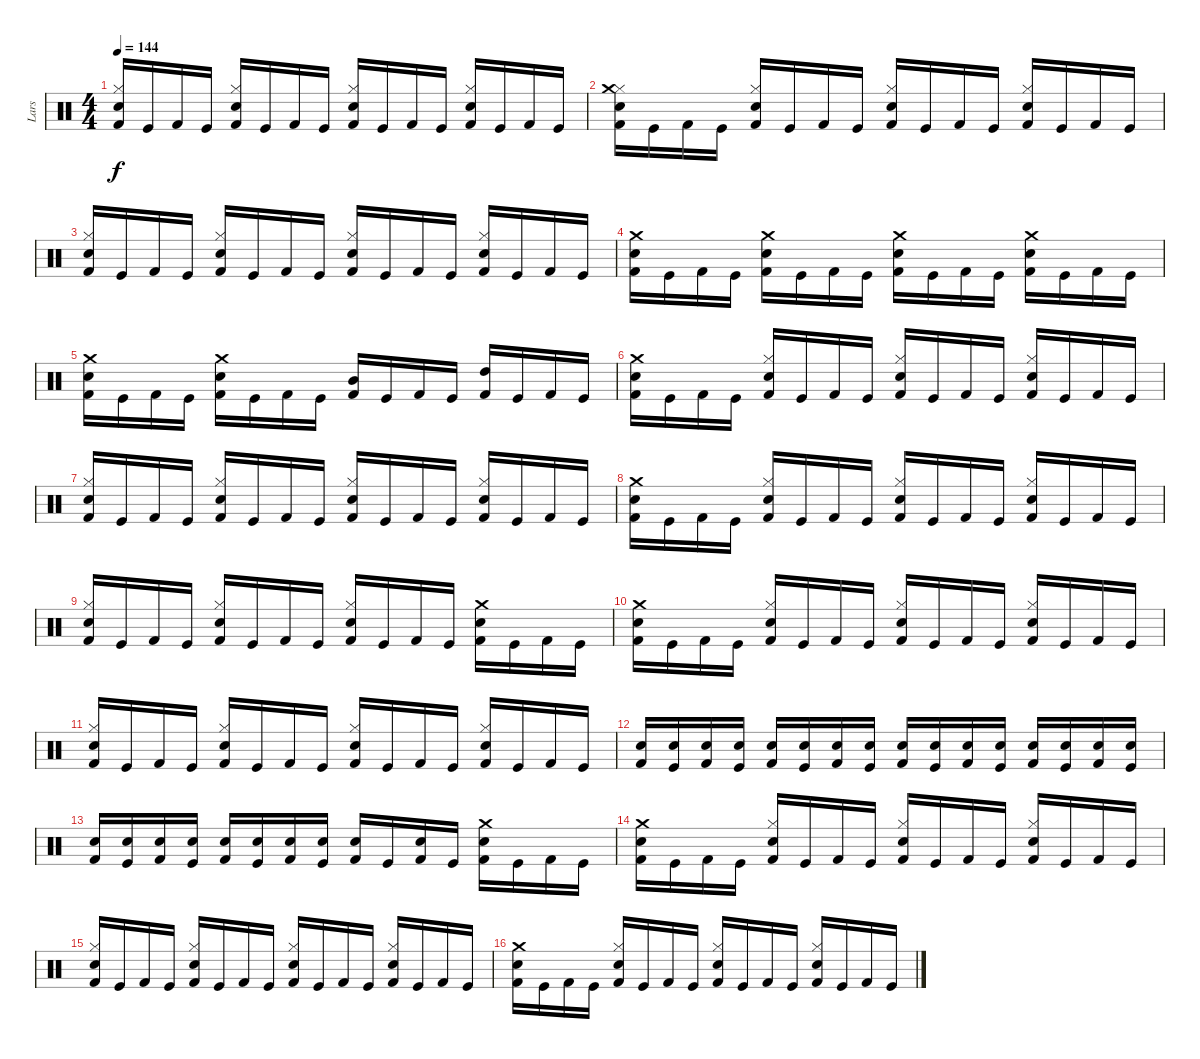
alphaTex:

\track ("Lars" "Lars") {instrument percussion}
\staff {score}
\articulation defaults
\ts (4 4)
\tempo 144
\clef neutral
\ks c
("Snare (hit) 2" "Hi-Hat (closed)" "Kick (hit) 2").16{dy f} "Kick (hit)".16 "Kick (hit) 2".16 "Kick (hit)".16 ("Snare (hit) 2" "Hi-Hat (closed)" "Kick (hit) 2").16 "Kick (hit)".16 "Kick (hit) 2".16 "Kick (hit)".16 ("Snare (hit) 2" "Hi-Hat (closed)" "Kick (hit) 2").16 "Kick (hit)".16 "Kick (hit) 2".16 "Kick (hit)".16 ("Snare (hit) 2" "Hi-Hat (closed)" "Kick (hit) 2").16 "Kick (hit)".16 "Kick (hit) 2".16 "Kick (hit)".16 |
("Hi-Hat (closed)" "Snare (hit) 2" "Crash medium (hit)" "Kick (hit) 2").16 "Kick (hit)".16 "Kick (hit) 2".16 "Kick (hit)".16 ("Hi-Hat (closed)" "Snare (hit) 2" "Kick (hit) 2").16 "Kick (hit)".16 "Kick (hit) 2".16 "Kick (hit)".16 ("Hi-Hat (closed)" "Snare (hit) 2" "Kick (hit) 2").16 "Kick (hit)".16 "Kick (hit) 2".16 "Kick (hit)".16 ("Hi-Hat (closed)" "Snare (hit) 2" "Kick (hit) 2").16 "Kick (hit)".16 "Kick (hit) 2".16 "Kick (hit)".16 |
("Hi-Hat (closed)" "Snare (hit) 2" "Kick (hit) 2").16 "Kick (hit)".16 "Kick (hit) 2".16 "Kick (hit)".16 ("Hi-Hat (closed)" "Snare (hit) 2" "Kick (hit) 2").16 "Kick (hit)".16 "Kick (hit) 2".16 "Kick (hit)".16 ("Hi-Hat (closed)" "Snare (hit) 2" "Kick (hit) 2").16 "Kick (hit)".16 "Kick (hit) 2".16 "Kick (hit)".16 ("Hi-Hat (closed)" "Snare (hit) 2" "Kick (hit) 2").16 "Kick (hit)".16 "Kick (hit) 2".16 "Kick (hit)".16 |
("Snare (hit) 2" "Crash medium (hit)" "Kick (hit) 2").16 "Kick (hit)".16 "Kick (hit) 2".16 "Kick (hit)".16 ("Snare (hit) 2" "Crash medium (hit)" "Kick (hit) 2").16 "Kick (hit)".16 "Kick (hit) 2".16 "Kick (hit)".16 ("Snare (hit) 2" "Crash medium (hit)" "Kick (hit) 2").16 "Kick (hit)".16 "Kick (hit) 2".16 "Kick (hit)".16 ("Snare (hit) 2" "Crash medium (hit)" "Kick (hit) 2").16 "Kick (hit)".16 "Kick (hit) 2".16 "Kick (hit)".16 |
("Snare (hit) 2" "Crash medium (hit)" "Kick (hit) 2").16 "Kick (hit)".16 "Kick (hit) 2".16 "Kick (hit)".16 ("Snare (hit) 2" "Crash medium (hit)" "Kick (hit) 2").16 "Kick (hit)".16 "Kick (hit) 2".16 "Kick (hit)".16 ("Mid Tom (hit)" "Kick (hit) 2").16 "Kick (hit)".16 "Kick (hit) 2".16 "Kick (hit)".16 ("High Tom (hit)" "Kick (hit) 2").16 "Kick (hit)".16 "Kick (hit) 2".16 "Kick (hit)".16 |
("Crash medium (hit)" "Snare (hit) 2" "Kick (hit) 2").16 "Kick (hit)".16 "Kick (hit) 2".16 "Kick (hit)".16 ("Hi-Hat (closed)" "Snare (hit) 2" "Kick (hit) 2").16 "Kick (hit)".16 "Kick (hit) 2".16 "Kick (hit)".16 ("Hi-Hat (closed)" "Snare (hit) 2" "Kick (hit) 2").16 "Kick (hit)".16 "Kick (hit) 2".16 "Kick (hit)".16 ("Hi-Hat (closed)" "Snare (hit) 2" "Kick (hit) 2").16 "Kick (hit)".16 "Kick (hit) 2".16 "Kick (hit)".16 |
("Hi-Hat (closed)" "Snare (hit) 2" "Kick (hit) 2").16 "Kick (hit)".16 "Kick (hit) 2".16 "Kick (hit)".16 ("Hi-Hat (closed)" "Snare (hit) 2" "Kick (hit) 2").16 "Kick (hit)".16 "Kick (hit) 2".16 "Kick (hit)".16 ("Hi-Hat (closed)" "Snare (hit) 2" "Kick (hit) 2").16 "Kick (hit)".16 "Kick (hit) 2".16 "Kick (hit)".16 ("Hi-Hat (closed)" "Snare (hit) 2" "Kick (hit) 2").16 "Kick (hit)".16 "Kick (hit) 2".16 "Kick (hit)".16 |
("Snare (hit) 2" "Crash medium (hit)" "Kick (hit) 2").16 "Kick (hit)".16 "Kick (hit) 2".16 "Kick (hit)".16 ("Hi-Hat (closed)" "Snare (hit) 2" "Kick (hit) 2").16 "Kick (hit)".16 "Kick (hit) 2".16 "Kick (hit)".16 ("Hi-Hat (closed)" "Snare (hit) 2" "Kick (hit) 2").16 "Kick (hit)".16 "Kick (hit) 2".16 "Kick (hit)".16 ("Hi-Hat (closed)" "Snare (hit) 2" "Kick (hit) 2").16 "Kick (hit)".16 "Kick (hit) 2".16 "Kick (hit)".16 |
("Snare (hit) 2" "Hi-Hat (closed)" "Kick (hit) 2").16 "Kick (hit)".16 "Kick (hit) 2".16 "Kick (hit)".16 ("Snare (hit) 2" "Hi-Hat (closed)" "Kick (hit) 2").16 "Kick (hit)".16 "Kick (hit) 2".16 "Kick (hit)".16 ("Snare (hit) 2" "Hi-Hat (closed)" "Kick (hit) 2").16 "Kick (hit)".16 "Kick (hit) 2".16 "Kick (hit)".16 ("Crash medium (hit)" "Snare (hit) 2" "Kick (hit) 2").16 "Kick (hit)".16 "Kick (hit) 2".16 "Kick (hit)".16 |
("Snare (hit) 2" "Crash medium (hit)" "Kick (hit) 2").16 "Kick (hit)".16 "Kick (hit) 2".16 "Kick (hit)".16 ("Hi-Hat (closed)" "Snare (hit) 2" "Kick (hit) 2").16 "Kick (hit)".16 "Kick (hit) 2".16 "Kick (hit)".16 ("Hi-Hat (closed)" "Snare (hit) 2" "Kick (hit) 2").16 "Kick (hit)".16 "Kick (hit) 2".16 "Kick (hit)".16 ("Hi-Hat (closed)" "Snare (hit) 2" "Kick (hit) 2").16 "Kick (hit)".16 "Kick (hit) 2".16 "Kick (hit)".16 |
("Snare (hit) 2" "Hi-Hat (closed)" "Kick (hit) 2").16 "Kick (hit)".16 "Kick (hit) 2".16 "Kick (hit)".16 ("Snare (hit) 2" "Hi-Hat (closed)" "Kick (hit) 2").16 "Kick (hit)".16 "Kick (hit) 2".16 "Kick (hit)".16 ("Snare (hit) 2" "Hi-Hat (closed)" "Kick (hit) 2").16 "Kick (hit)".16 "Kick (hit) 2".16 "Kick (hit)".16 ("Snare (hit) 2" "Hi-Hat (closed)" "Kick (hit) 2").16 "Kick (hit)".16 "Kick (hit) 2".16 "Kick (hit)".16 |
("Snare (hit) 2" "Kick (hit) 2").16 ("Snare (hit) 2" "Kick (hit)").16 ("Snare (hit) 2" "Kick (hit) 2").16 ("Snare (hit) 2" "Kick (hit)").16 ("Snare (hit) 2" "Kick (hit) 2").16 ("Snare (hit) 2" "Kick (hit)").16 ("Snare (hit) 2" "Kick (hit) 2").16 ("Snare (hit) 2" "Kick (hit)").16 ("Snare (hit) 2" "Kick (hit) 2").16 ("Snare (hit) 2" "Kick (hit)").16 ("Snare (hit) 2" "Kick (hit) 2").16 ("Snare (hit) 2" "Kick (hit)").16 ("Snare (hit) 2" "Kick (hit) 2").16 ("Snare (hit) 2" "Kick (hit)").16 ("Snare (hit) 2" "Kick (hit) 2").16 ("Snare (hit) 2" "Kick (hit)").16 |
("Snare (hit) 2" "Kick (hit) 2").16 ("Snare (hit) 2" "Kick (hit)").16 ("Snare (hit) 2" "Kick (hit) 2").16 ("Snare (hit) 2" "Kick (hit)").16 ("Snare (hit) 2" "Kick (hit) 2").16 ("Snare (hit) 2" "Kick (hit)").16 ("Snare (hit) 2" "Kick (hit) 2").16 ("Snare (hit) 2" "Kick (hit)").16 ("Snare (hit) 2" "Kick (hit) 2").16 "Kick (hit)".16 ("Snare (hit) 2" "Kick (hit) 2").16 "Kick (hit)".16 ("Crash medium (hit)" "Snare (hit) 2" "Kick (hit) 2").16 "Kick (hit)".16 "Kick (hit) 2".16 "Kick (hit)".16 |
("Snare (hit) 2" "Crash medium (hit)" "Kick (hit) 2").16 "Kick (hit)".16 "Kick (hit) 2".16 "Kick (hit)".16 ("Hi-Hat (closed)" "Snare (hit) 2" "Kick (hit) 2").16 "Kick (hit)".16 "Kick (hit) 2".16 "Kick (hit)".16 ("Hi-Hat (closed)" "Snare (hit) 2" "Kick (hit) 2").16 "Kick (hit)".16 "Kick (hit) 2".16 "Kick (hit)".16 ("Hi-Hat (closed)" "Snare (hit) 2" "Kick (hit) 2").16 "Kick (hit)".16 "Kick (hit) 2".16 "Kick (hit)".16 |
("Snare (hit) 2" "Hi-Hat (closed)" "Kick (hit) 2").16 "Kick (hit)".16 "Kick (hit) 2".16 "Kick (hit)".16 ("Snare (hit) 2" "Hi-Hat (closed)" "Kick (hit) 2").16 "Kick (hit)".16 "Kick (hit) 2".16 "Kick (hit)".16 ("Snare (hit) 2" "Hi-Hat (closed)" "Kick (hit) 2").16 "Kick (hit)".16 "Kick (hit) 2".16 "Kick (hit)".16 ("Snare (hit) 2" "Hi-Hat (closed)" "Kick (hit) 2").16 "Kick (hit)".16 "Kick (hit) 2".16 "Kick (hit)".16 |
("Snare (hit) 2" "Crash medium (hit)" "Kick (hit) 2").16 "Kick (hit)".16 "Kick (hit) 2".16 "Kick (hit)".16 ("Hi-Hat (closed)" "Snare (hit) 2" "Kick (hit) 2").16 "Kick (hit)".16 "Kick (hit) 2".16 "Kick (hit)".16 ("Hi-Hat (closed)" "Snare (hit) 2" "Kick (hit) 2").16 "Kick (hit)".16 "Kick (hit) 2".16 "Kick (hit)".16 ("Hi-Hat (closed)" "Snare (hit) 2" "Kick (hit) 2").16 "Kick (hit)".16 "Kick (hit) 2".16 "Kick (hit)".16
